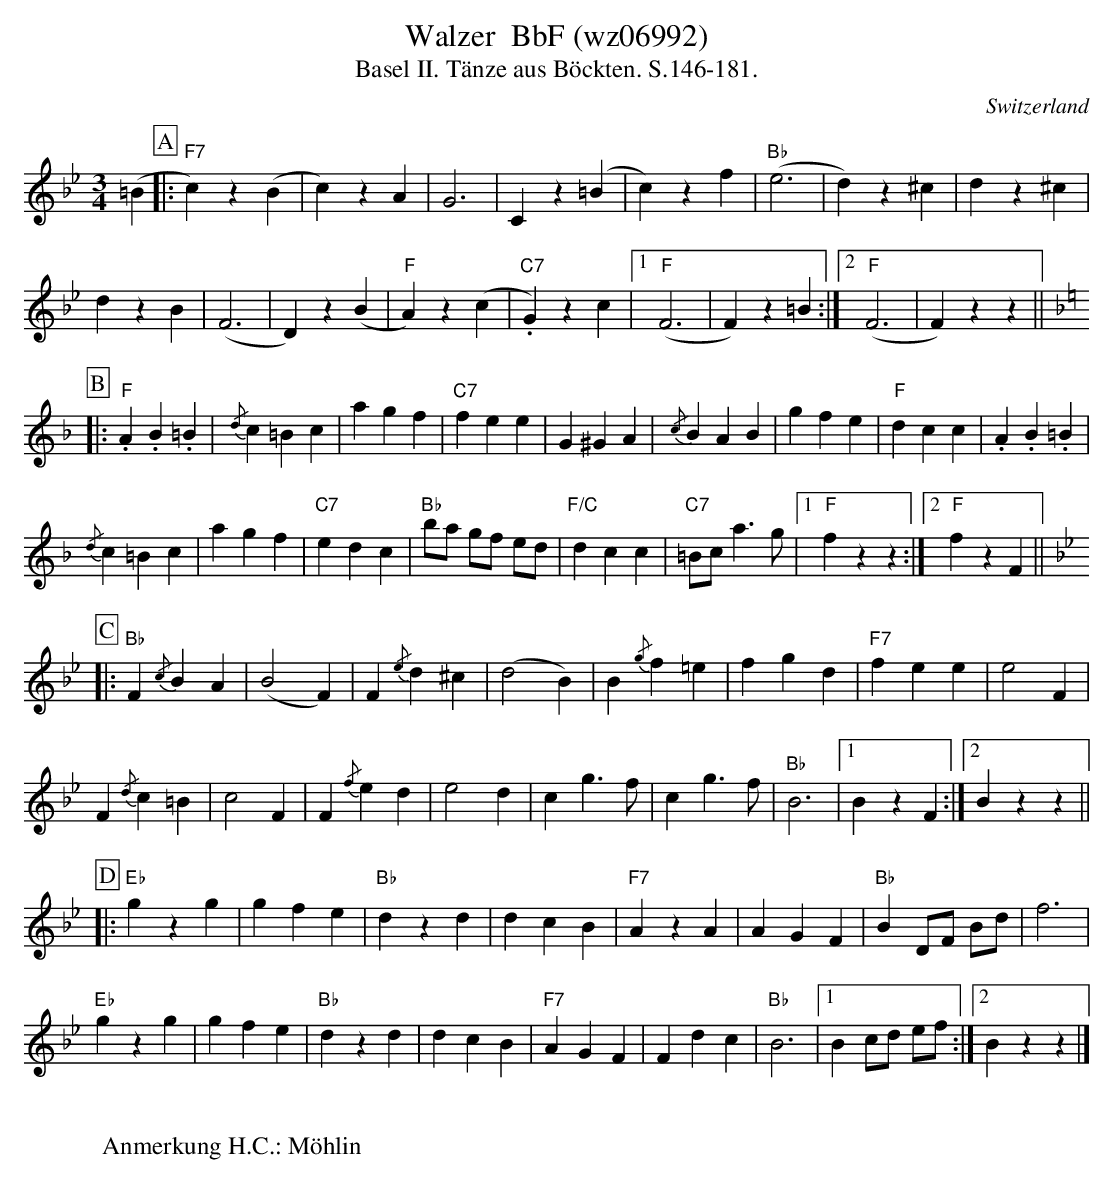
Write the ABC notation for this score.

X:1
T:Walzer  BbF (wz06992)
T: Basel II. Tänze aus Böckten. S.146-181.
M:3/4
L:1/4
O:Switzerland
K:Bb major
(=B [P:A]|: "F7"c)  z(?B | c) zA | G3 | Cz(=B | c)zf | ("Bb"e3 | d)z^c | dz^c |
dzB | (F3 | D)z(B | "F"A)z(c | "C7".G)zc |1 ("F"F3 | F)z=B :|2 ("F"F3 | F)zz || [K:F]
[P:B] |: "F".A.B.=B | {/d}c=Bc | agf | "C7"fee | G^GA | {/c}BAB | gfe | "F"dcc | .A.B.=B |
{/d}c=Bc |agf | "C7"edc | "Bb"b/a/ g/f/ e/d/ | "F/C"dcc | "C7"=B/c/a>g |1 "F"fzz :|2 "F"fzF || [K:Bb]
[P:C] |: "Bb"F{/c}BA | (B2F) | F{/e}d^c | (d2B) | B{/g}f=e | fgd | "F7"fee | e2F |
F{/d}c=B | c2F | F{/f}ed | e2d | cg>f | cg>f | "Bb"B3 |1 BzF :|2 Bzz ||
[P:D] |: "Eb"gzg | gfe | "Bb"dzd | dcB | "F7"AzA | AGF | "Bb"BD/F/ B/d/ | f3 |
"Eb"gzg | gfe | "Bb"dzd | dcB | "F7"AGF | Fdc | "Bb"B3 |1 Bc/d/ e/f/ :|2 Bzz |]
W:
W:Anmerkung H.C.: Möhlin
